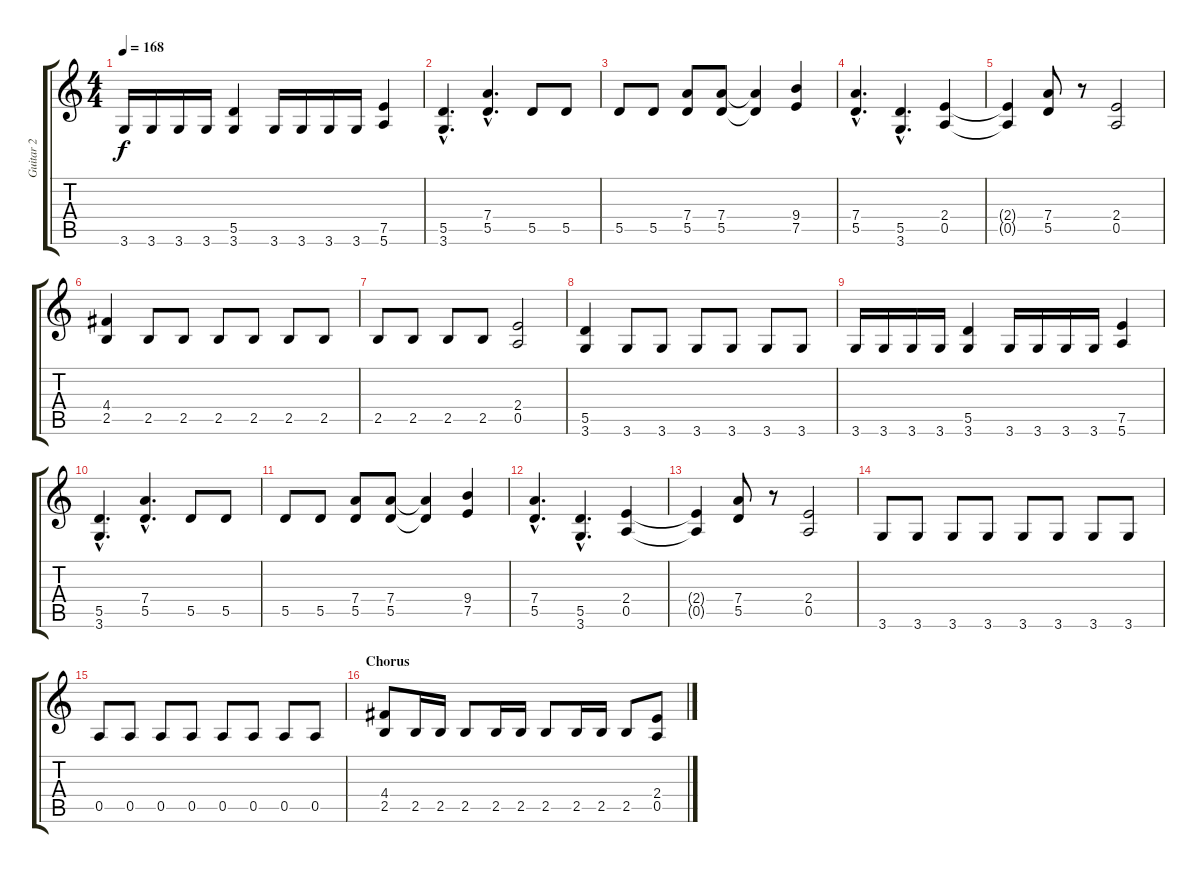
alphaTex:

\track ("Guitar 2" "Guitar 2") {instrument distortionguitar}
\staff {score tabs}
\tuning (E4 B3 G3 D3 A2 E2) {hide}
\ts (4 4)
\tempo 168
\clef g2
\ks c
3.6.16{dy f} 3.6.16 3.6.16 3.6.16 (5.5 3.6).4 3.6.16 3.6.16 3.6.16 3.6.16 (7.5 5.6).4 |
(5.5{hac} 3.6{hac}).4{d} (7.4{hac} 5.5{hac}).4{d} 5.5.8 5.5.8 |
5.5.8 5.5.8 (7.4 5.5).8 (7.4 5.5).8 (7.4{t} 5.5{t}).4 (9.4 7.5).4 |
(7.4{hac} 5.5{hac}).4{d} (5.5{hac} 3.6{hac}).4{d} (2.4 0.5).4 |
(2.4{t} 0.5{t}).4 (7.4 5.5).8 r.8 (2.4 0.5).2 |
\section ("" "")
(4.4 2.5).4 2.5.8 2.5.8 2.5.8 2.5.8 2.5.8 2.5.8 |
2.5.8 2.5.8 2.5.8 2.5.8 (2.4 0.5).2 |
(5.5 3.6).4 3.6.8 3.6.8 3.6.8 3.6.8 3.6.8 3.6.8 |
3.6.16 3.6.16 3.6.16 3.6.16 (5.5 3.6).4 3.6.16 3.6.16 3.6.16 3.6.16 (7.5 5.6).4 |
(5.5{hac} 3.6{hac}).4{d} (7.4{hac} 5.5{hac}).4{d} 5.5.8 5.5.8 |
5.5.8 5.5.8 (7.4 5.5).8 (7.4 5.5).8 (7.4{t} 5.5{t}).4 (9.4 7.5).4 |
(7.4{hac} 5.5{hac}).4{d} (5.5{hac} 3.6{hac}).4{d} (2.4 0.5).4 |
(2.4{t} 0.5{t}).4 (7.4 5.5).8 r.8 (2.4 0.5).2 |
3.6.8 3.6.8 3.6.8 3.6.8 3.6.8 3.6.8 3.6.8 3.6.8 |
0.5.8 0.5.8 0.5.8 0.5.8 0.5.8 0.5.8 0.5.8 0.5.8 |
\section ("" "Chorus")
(4.4 2.5).8 2.5.16 2.5.16 2.5.8 2.5.16 2.5.16 2.5.8 2.5.16 2.5.16 2.5.8 (2.4 0.5).8
